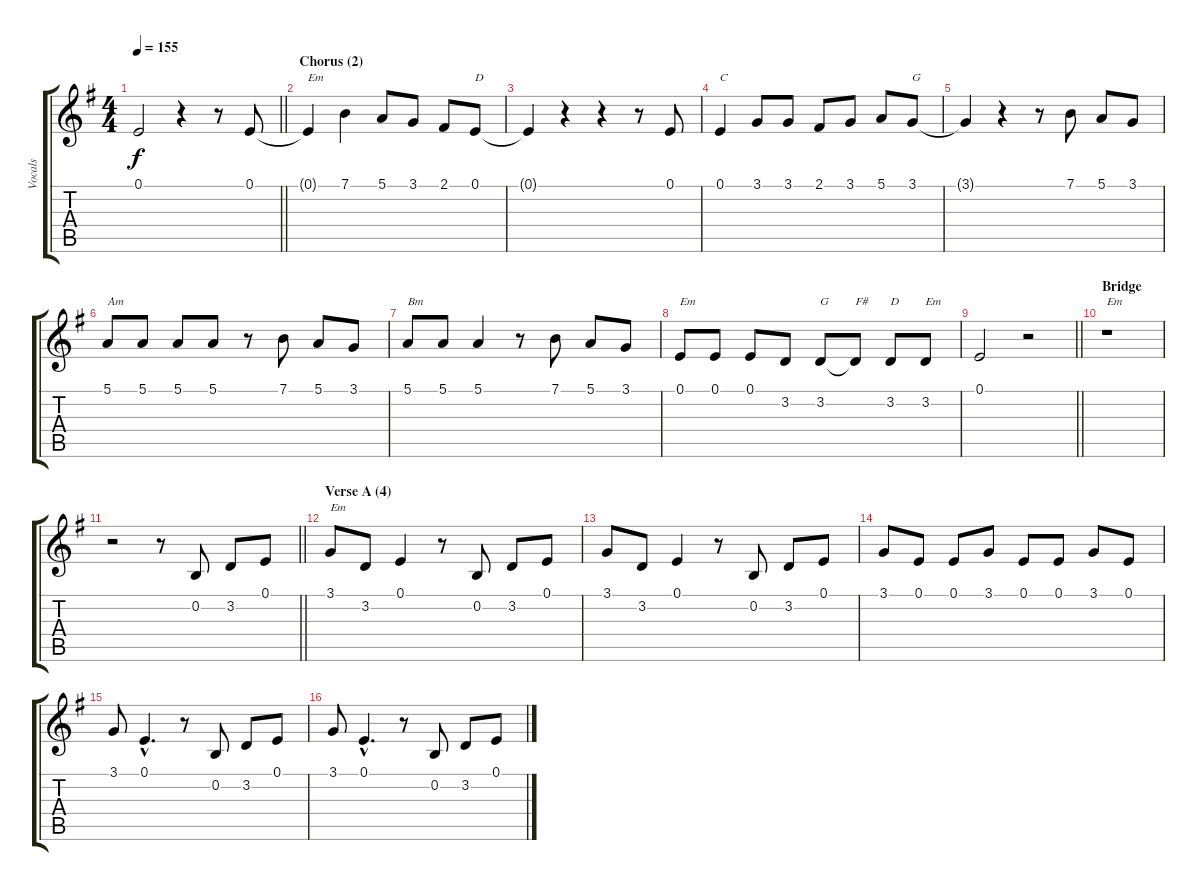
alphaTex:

\track ("Vocals" "Vocals") {instrument sopranosax}
\staff {score tabs}
\tuning (E4 B3 G3 D3 A2 E2) {hide}
\ts (4 4)
\tempo 155
\clef g2
\barLineRight lightlight
\ks eminor
0.1.2{dy f} r.4 r.8 0.1.8 |
\section ("" "Chorus (2)")
0.1{t}.4{txt "Em"} 7.1.4 5.1.8 3.1.8 2.1.8 0.1.8{txt "D"} |
0.1{t}.4 r.4 r.4 r.8 0.1.8 |
0.1.4{txt "C"} 3.1.8 3.1.8 2.1.8 3.1.8 5.1.8 3.1.8{txt "G"} |
3.1{t}.4 r.4 r.8 7.1.8 5.1.8 3.1.8 |
5.1.8{txt "Am"} 5.1.8 5.1.8 5.1.8 r.8 7.1.8 5.1.8 3.1.8 |
5.1.8{txt "Bm"} 5.1.8 5.1.4 r.8 7.1.8 5.1.8 3.1.8 |
0.1.8{txt "Em"} 0.1.8 0.1.8 3.2.8 3.2.8{txt "G"} 3.2{t}.8{txt "F#"} 3.2.8{txt "D"} 3.2.8{txt "Em"} |
\barLineRight lightlight
0.1.2 r.2 |
\section ("" "Bridge")
r.1{txt "Em"} |
\barLineRight lightlight
r.2 r.8 0.2.8 3.2.8 0.1.8 |
\section ("" "Verse A (4)")
3.1.8{txt "Em"} 3.2.8 0.1.4 r.8 0.2.8 3.2.8 0.1.8 |
3.1.8 3.2.8 0.1.4 r.8 0.2.8 3.2.8 0.1.8 |
3.1.8 0.1.8 0.1.8 3.1.8 0.1.8 0.1.8 3.1.8 0.1.8 |
3.1.8 0.1{hac}.4{d} r.8 0.2.8 3.2.8 0.1.8 |
3.1.8 0.1{hac}.4{d} r.8 0.2.8 3.2.8 0.1.8
